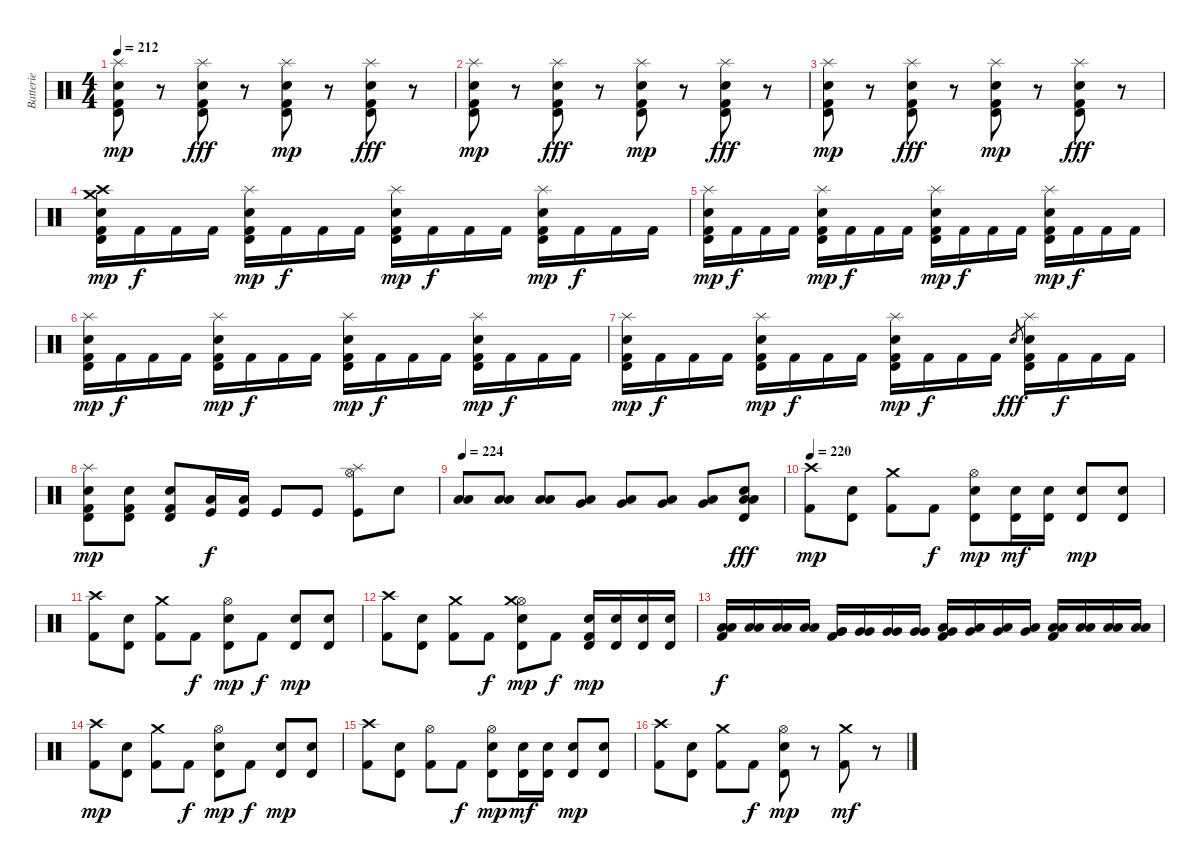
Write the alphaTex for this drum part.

\track ("Batterie" "Batterie") {instrument percussion}
\staff {score}
\articulation defaults
\ts (4 4)
\tempo 212
\clef neutral
\ks c
("Splash (hit)" "Timbale high (hit)" "Electric Snare (hit)" "Kick (hit) 2").8{dy mp} r.8 ("Splash (hit)" "Timbale high (hit)" "Electric Snare (hit)" "Kick (hit) 2").8{dy fff} r.8 ("Splash (hit)" "Timbale high (hit)" "Electric Snare (hit)" "Kick (hit) 2").8{dy mp} r.8 ("Splash (hit)" "Timbale high (hit)" "Electric Snare (hit)" "Kick (hit) 2").8{dy fff} r.8 |
("Splash (hit)" "Timbale high (hit)" "Electric Snare (hit)" "Kick (hit) 2").8{dy mp} r.8 ("Splash (hit)" "Timbale high (hit)" "Electric Snare (hit)" "Kick (hit) 2").8{dy fff} r.8 ("Splash (hit)" "Timbale high (hit)" "Electric Snare (hit)" "Kick (hit) 2").8{dy mp} r.8 ("Splash (hit)" "Timbale high (hit)" "Electric Snare (hit)" "Kick (hit) 2").8{dy fff} r.8 |
("Splash (hit)" "Timbale high (hit)" "Electric Snare (hit)" "Kick (hit) 2").8{dy mp} r.8 ("Splash (hit)" "Timbale high (hit)" "Electric Snare (hit)" "Kick (hit) 2").8{dy fff} r.8 ("Splash (hit)" "Timbale high (hit)" "Electric Snare (hit)" "Kick (hit) 2").8{dy mp} r.8 ("Splash (hit)" "Timbale high (hit)" "Electric Snare (hit)" "Kick (hit) 2").8{dy fff} r.8 |
("Crash high (hit)" "Crash medium (hit)" "Timbale high (hit)" "Electric Snare (hit)" "Kick (hit) 2").16{dy mp} "Kick (hit) 2".16{dy f} "Kick (hit) 2".16 "Kick (hit) 2".16 ("Splash (hit)" "Timbale high (hit)" "Electric Snare (hit)" "Kick (hit) 2").16{dy mp} "Kick (hit) 2".16{dy f} "Kick (hit) 2".16 "Kick (hit) 2".16 ("Splash (hit)" "Timbale high (hit)" "Electric Snare (hit)" "Kick (hit) 2").16{dy mp} "Kick (hit) 2".16{dy f} "Kick (hit) 2".16 "Kick (hit) 2".16 ("Splash (hit)" "Timbale high (hit)" "Electric Snare (hit)" "Kick (hit) 2").16{dy mp} "Kick (hit) 2".16{dy f} "Kick (hit) 2".16 "Kick (hit) 2".16 |
("Splash (hit)" "Timbale high (hit)" "Electric Snare (hit)" "Kick (hit) 2").16{dy mp} "Kick (hit) 2".16{dy f} "Kick (hit) 2".16 "Kick (hit) 2".16 ("Splash (hit)" "Timbale high (hit)" "Electric Snare (hit)" "Kick (hit) 2").16{dy mp} "Kick (hit) 2".16{dy f} "Kick (hit) 2".16 "Kick (hit) 2".16 ("Splash (hit)" "Timbale high (hit)" "Electric Snare (hit)" "Kick (hit) 2").16{dy mp} "Kick (hit) 2".16{dy f} "Kick (hit) 2".16 "Kick (hit) 2".16 ("Splash (hit)" "Timbale high (hit)" "Electric Snare (hit)" "Kick (hit) 2").16{dy mp} "Kick (hit) 2".16{dy f} "Kick (hit) 2".16 "Kick (hit) 2".16 |
("Splash (hit)" "Timbale high (hit)" "Electric Snare (hit)" "Kick (hit) 2").16{dy mp} "Kick (hit) 2".16{dy f} "Kick (hit) 2".16 "Kick (hit) 2".16 ("Splash (hit)" "Timbale high (hit)" "Electric Snare (hit)" "Kick (hit) 2").16{dy mp} "Kick (hit) 2".16{dy f} "Kick (hit) 2".16 "Kick (hit) 2".16 ("Splash (hit)" "Timbale high (hit)" "Electric Snare (hit)" "Kick (hit) 2").16{dy mp} "Kick (hit) 2".16{dy f} "Kick (hit) 2".16 "Kick (hit) 2".16 ("Splash (hit)" "Timbale high (hit)" "Electric Snare (hit)" "Kick (hit) 2").16{dy mp} "Kick (hit) 2".16{dy f} "Kick (hit) 2".16 "Kick (hit) 2".16 |
("Splash (hit)" "Timbale high (hit)" "Electric Snare (hit)" "Kick (hit) 2").16{dy mp} "Kick (hit) 2".16{dy f} "Kick (hit) 2".16 "Kick (hit) 2".16 ("Splash (hit)" "Timbale high (hit)" "Electric Snare (hit)" "Kick (hit) 2").16{dy mp} "Kick (hit) 2".16{dy f} "Kick (hit) 2".16 "Kick (hit) 2".16 ("Splash (hit)" "Timbale high (hit)" "Electric Snare (hit)" "Kick (hit) 2").16{dy mp} "Kick (hit) 2".16{dy f} "Kick (hit) 2".16 "Kick (hit) 2".16 "Electric Snare (hit)".8{gr dy fff} ("Splash (hit)" "Timbale high (hit)" "Electric Snare (hit)" "Kick (hit) 2").16 "Kick (hit) 2".16{dy f} "Kick (hit) 2".16 "Kick (hit) 2".16 |
("Splash (hit)" "Timbale high (hit)" "Electric Snare (hit)" "Kick (hit) 2").8{dy mp} ("Timbale high (hit)" "Electric Snare (hit)" "Kick (hit) 2").8 ("Timbale high (hit)" "Electric Snare (hit)" "Kick (hit) 2").8 ("Low Floor Tom (hit)" "Kick (hit)").16{dy f} ("Low Floor Tom (hit)" "Kick (hit)").16 "Kick (hit)".8 "Kick (hit)".8 ("Hi-Hat (open)" "Splash (hit)" "Kick (hit)").8 "Electric Snare (hit)".8 |
\tempo 224
("Low Tom (hit)" "Low Floor Tom (hit)").8 ("Low Tom (hit)" "Low Floor Tom (hit)").8 ("Low Tom (hit)" "Low Floor Tom (hit)").8 ("Very Low Tom (hit)" "Low Floor Tom (hit)").8 ("Very Low Tom (hit)" "Low Floor Tom (hit)").8 ("Very Low Tom (hit)" "Low Floor Tom (hit)").8 ("Very Low Tom (hit)" "Low Floor Tom (hit)").8 ("Timbale high (hit)" "Electric Snare (hit)" "Low Floor Tom (hit)" "Low Floor Tom (hit)").8{dy fff} |
\tempo 220
("Crash high (hit)" "Kick (hit) 2").8{dy mp} ("Timbale high (hit)" "Electric Snare (hit)").8 ("Crash medium (hit)" "Kick (hit) 2").8 "Kick (hit) 2".8{dy f} ("Hi-Hat (open)" "Timbale high (hit)" "Electric Snare (hit)").8{dy mp} ("Timbale high (hit)" "Electric Snare (hit)").16{dy mf} ("Timbale high (hit)" "Electric Snare (hit)").16 ("Timbale high (hit)" "Electric Snare (hit)").8{dy mp} ("Timbale high (hit)" "Electric Snare (hit)").8 |
("Crash high (hit)" "Kick (hit) 2").8 ("Timbale high (hit)" "Electric Snare (hit)").8 ("Crash medium (hit)" "Kick (hit) 2").8 "Kick (hit) 2".8{dy f} ("Hi-Hat (open)" "Timbale high (hit)" "Electric Snare (hit)").8{dy mp} "Kick (hit) 2".8{dy f} ("Timbale high (hit)" "Electric Snare (hit)").8{dy mp} ("Timbale high (hit)" "Electric Snare (hit)").8 |
("Crash high (hit)" "Kick (hit) 2").8 ("Timbale high (hit)" "Electric Snare (hit)").8 ("Crash medium (hit)" "Kick (hit) 2").8 "Kick (hit) 2".8{dy f} ("Hi-Hat (open)" "Crash medium (hit)" "Timbale high (hit)" "Electric Snare (hit)").8{dy mp} "Kick (hit) 2".8{dy f} ("Timbale high (hit)" "Electric Snare (hit)" "Kick (hit) 2").16{dy mp} ("Timbale high (hit)" "Electric Snare (hit)").16 ("Timbale high (hit)" "Electric Snare (hit)").16 ("Timbale high (hit)" "Electric Snare (hit)").16 |
("Low Tom (hit)" "Low Tom (hit)" "Kick (hit) 2").16{dy f} ("Low Tom (hit)" "Low Tom (hit)").16 ("Low Tom (hit)" "Low Tom (hit)").16 ("Low Tom (hit)" "Low Tom (hit)").16 ("Very Low Tom (hit)" "Very Low Tom (hit)" "Kick (hit) 2").16 ("Very Low Tom (hit)" "Very Low Tom (hit)").16 ("Very Low Tom (hit)" "Very Low Tom (hit)").16 ("Very Low Tom (hit)" "Very Low Tom (hit)").16 ("Very Low Tom (hit)" "Low Floor Tom (hit)" "Kick (hit) 2").16 ("Very Low Tom (hit)" "Low Floor Tom (hit)").16 ("Very Low Tom (hit)" "Low Floor Tom (hit)").16 ("Very Low Tom (hit)" "Low Floor Tom (hit)").16 ("Low Floor Tom (hit)" "Low Floor Tom (hit)" "Kick (hit) 2").16 ("Low Floor Tom (hit)" "Low Floor Tom (hit)").16 ("Low Floor Tom (hit)" "Low Floor Tom (hit)").16 ("Low Floor Tom (hit)" "Low Floor Tom (hit)").16 |
("Crash high (hit)" "Kick (hit) 2").8{dy mp} ("Timbale high (hit)" "Electric Snare (hit)").8 ("Crash medium (hit)" "Kick (hit) 2").8 "Kick (hit) 2".8{dy f} ("Hi-Hat (open)" "Timbale high (hit)" "Electric Snare (hit)").8{dy mp} "Kick (hit) 2".8{dy f} ("Timbale high (hit)" "Electric Snare (hit)").8{dy mp} ("Timbale high (hit)" "Electric Snare (hit)").8 |
("Crash high (hit)" "Kick (hit) 2").8 ("Timbale high (hit)" "Electric Snare (hit)").8 ("Hi-Hat (open)" "Kick (hit) 2").8 "Kick (hit) 2".8{dy f} ("Hi-Hat (open)" "Timbale high (hit)" "Electric Snare (hit)").8{dy mp} ("Timbale high (hit)" "Electric Snare (hit)").16{dy mf} ("Timbale high (hit)" "Electric Snare (hit)").16 ("Timbale high (hit)" "Electric Snare (hit)").8{dy mp} ("Timbale high (hit)" "Electric Snare (hit)").8 |
("Crash high (hit)" "Kick (hit) 2").8 ("Timbale high (hit)" "Electric Snare (hit)").8 ("Crash medium (hit)" "Kick (hit) 2").8 "Kick (hit) 2".8{dy f} ("Hi-Hat (open)" "Timbale high (hit)" "Electric Snare (hit)").8{dy mp} r.8 ("Crash medium (hit)" "Kick (hit) 2").8{dy mf} r.8
